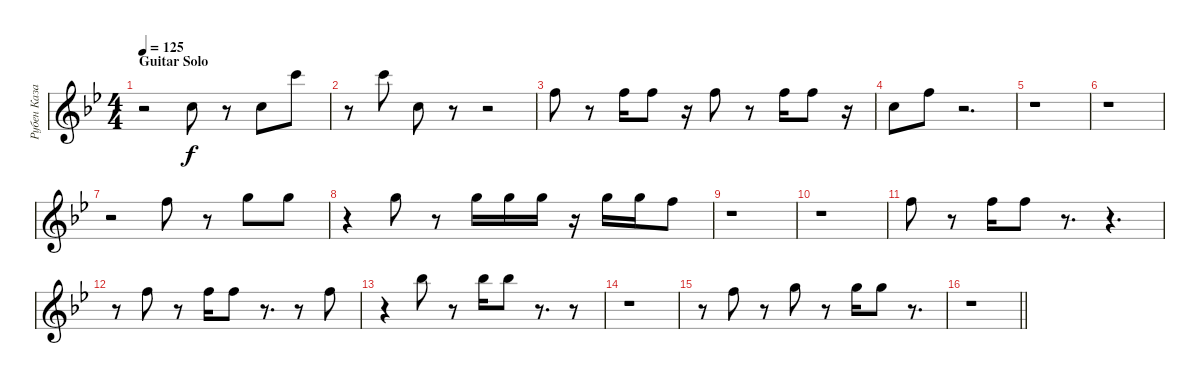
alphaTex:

\track ("Рубен Казарьян" "Рубен Каза") {instrument glockenspiel}
\staff {score}
\tuning (E4 B3 G3 D3 A2 E2) {hide}
\ts (4 4)
\section ("" "Guitar Solo")
\tempo 125
\clef g2
\ks bb
r.2{dy f} 17.3.8 r.8 17.3.8 20.1.8 |
r.8 20.1.8 17.3.8 r.8 r.2 |
13.1.8 r.8 13.1.16 13.1.8 r.16 13.1.8 r.8 13.1.16 13.1.8 r.16 |
13.2.8 13.1.8 r.2{d} |
r.1 |
r.1 |
r.2 18.2.8 r.8 20.2.8 20.2.8 |
r.4 20.2.8 r.8 20.2.16 20.2.16 20.2.16 r.16 20.2.16 20.2.16 18.2.8 |
r.1 |
r.1 |
18.2.8 r.8 18.2.16 18.2.8 r.8{d} r.4{d} |
r.8 18.2.8 r.8 18.2.16 18.2.8 r.8{d} r.8 18.2.8 |
r.4 18.1.8 r.8 18.1.16 18.1.8 r.8{d} r.8 |
r.1 |
r.8 18.2.8 r.8 20.2.8 r.8 20.2.16 20.2.8 r.8{d} |
\barLineRight lightlight
r.1
